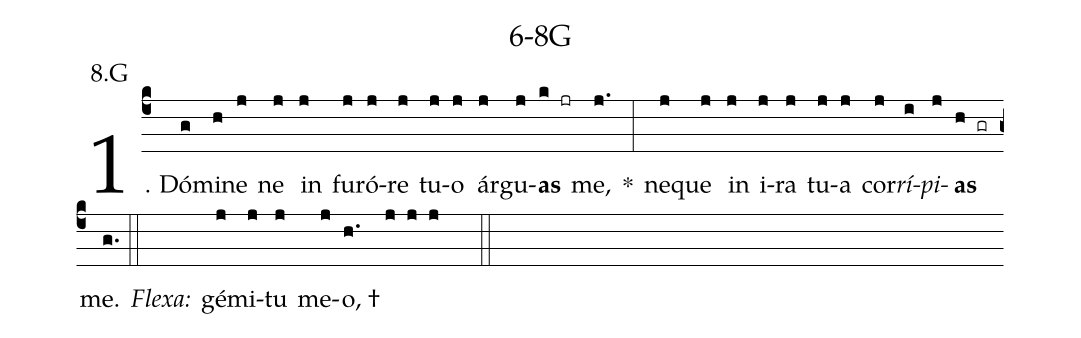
name: 6-8G;
annotation: 8.G;
%%
(c4)1. Dó(g)mi(h)ne(j) ne(j) in(j) fu(j)ró(j)re(j) tu(j)o(j) ár(j)gu(j)<b>as</b>(k jr) me,(j.) *(:) ne(j)que(j) in(j) i(j)ra(j) tu(j)a(j) cor(j)<i>rí</i>(i)<i>pi</i>(j)<b>as</b>(h gr) me.(g.) (::)
<i>Flexa:</i>(////)  gé(j)mi(j)tu(j) me(j)o, †(h.//// j j j  ::)
